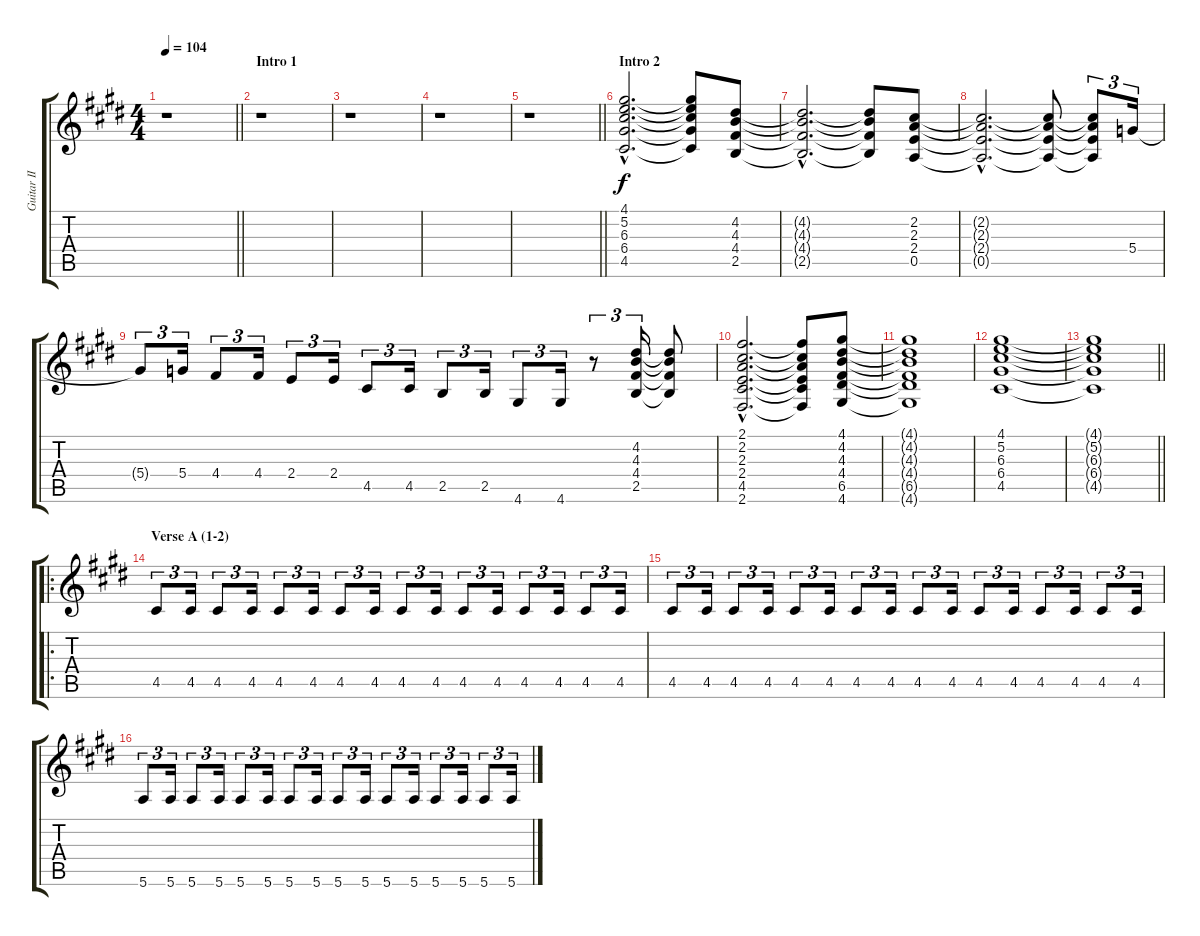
\track ("Guitar II" "Guitar II") {instrument distortionguitar}
\staff {score tabs}
\tuning (E4 B3 G3 D3 A2 E2) {hide}
\ts (4 4)
\tempo 104
\clef g2
\barLineRight lightlight
\ks c#minor
r.1{dy f instrument distortionguitar} |
\section ("" "Intro 1")
r.1 |
r.1 |
r.1 |
\barLineRight lightlight
r.1 |
\section ("" "Intro 2")
(4.1{hac} 5.2{hac} 6.3{hac} 6.4{hac} 4.5{hac}).2{d} (4.1{t} 5.2{t} 6.3{t} 6.4{t} 4.5{t}).8 (4.2 4.3 4.4 2.5).8 |
(4.2{hac t} 4.3{hac t} 4.4{hac t} 2.5{hac t}).2{d} (4.2{t} 4.3{t} 4.4{t} 2.5{t}).8 (2.2 2.3 2.4 0.5).8 |
(2.2{hac t} 2.3{hac t} 2.4{hac t} 0.5{hac t}).2{d} (2.2{t} 2.3{t} 2.4{t} 0.5{t}).8 (2.2{t} 2.3{t} 2.4{t} 0.5{t}).8{tu (3 2)} 5.4.16{tu (3 2)} |
5.4{t}.8{tu (3 2)} 5.4.16{tu (3 2)} 4.4.8{tu (3 2)} 4.4.16{tu (3 2)} 2.4.8{tu (3 2)} 2.4.16{tu (3 2)} 4.5.8{tu (3 2)} 4.5.16{tu (3 2)} 2.5.8{tu (3 2)} 2.5.16{tu (3 2)} 4.6.8{tu (3 2)} 4.6.16{tu (3 2)} r.8{tu (3 2)} (4.2 4.3 4.4 2.5).16{tu (3 2)} (4.2{t} 4.3{t} 4.4{t} 2.5{t}).8 |
(2.1{hac} 2.2{hac} 2.3{hac} 2.4{hac} 4.5{hac} 2.6{hac}).2{d} (2.1{t} 2.2{t} 2.3{t} 2.4{t} 4.5{t} 2.6{t}).8 (4.1 4.2 4.3 4.4 6.5 4.6).8 |
(4.1{t} 4.2{t} 4.3{t} 4.4{t} 6.5{t} 4.6{t}).1 |
(4.1 5.2 6.3 6.4 4.5).1 |
\barLineRight lightlight
(4.1{t} 5.2{t} 6.3{t} 6.4{t} 4.5{t}).1 |
\ro
\section ("" "Verse A (1-2)")
4.5.8{tu (3 2)} 4.5.16{tu (3 2)} 4.5.8{tu (3 2)} 4.5.16{tu (3 2)} 4.5.8{tu (3 2)} 4.5.16{tu (3 2)} 4.5.8{tu (3 2)} 4.5.16{tu (3 2)} 4.5.8{tu (3 2)} 4.5.16{tu (3 2)} 4.5.8{tu (3 2)} 4.5.16{tu (3 2)} 4.5.8{tu (3 2)} 4.5.16{tu (3 2)} 4.5.8{tu (3 2)} 4.5.16{tu (3 2)} |
4.5.8{tu (3 2)} 4.5.16{tu (3 2)} 4.5.8{tu (3 2)} 4.5.16{tu (3 2)} 4.5.8{tu (3 2)} 4.5.16{tu (3 2)} 4.5.8{tu (3 2)} 4.5.16{tu (3 2)} 4.5.8{tu (3 2)} 4.5.16{tu (3 2)} 4.5.8{tu (3 2)} 4.5.16{tu (3 2)} 4.5.8{tu (3 2)} 4.5.16{tu (3 2)} 4.5.8{tu (3 2)} 4.5.16{tu (3 2)} |
5.6.8{tu (3 2)} 5.6.16{tu (3 2)} 5.6.8{tu (3 2)} 5.6.16{tu (3 2)} 5.6.8{tu (3 2)} 5.6.16{tu (3 2)} 5.6.8{tu (3 2)} 5.6.16{tu (3 2)} 5.6.8{tu (3 2)} 5.6.16{tu (3 2)} 5.6.8{tu (3 2)} 5.6.16{tu (3 2)} 5.6.8{tu (3 2)} 5.6.16{tu (3 2)} 5.6.8{tu (3 2)} 5.6.16{tu (3 2)}
